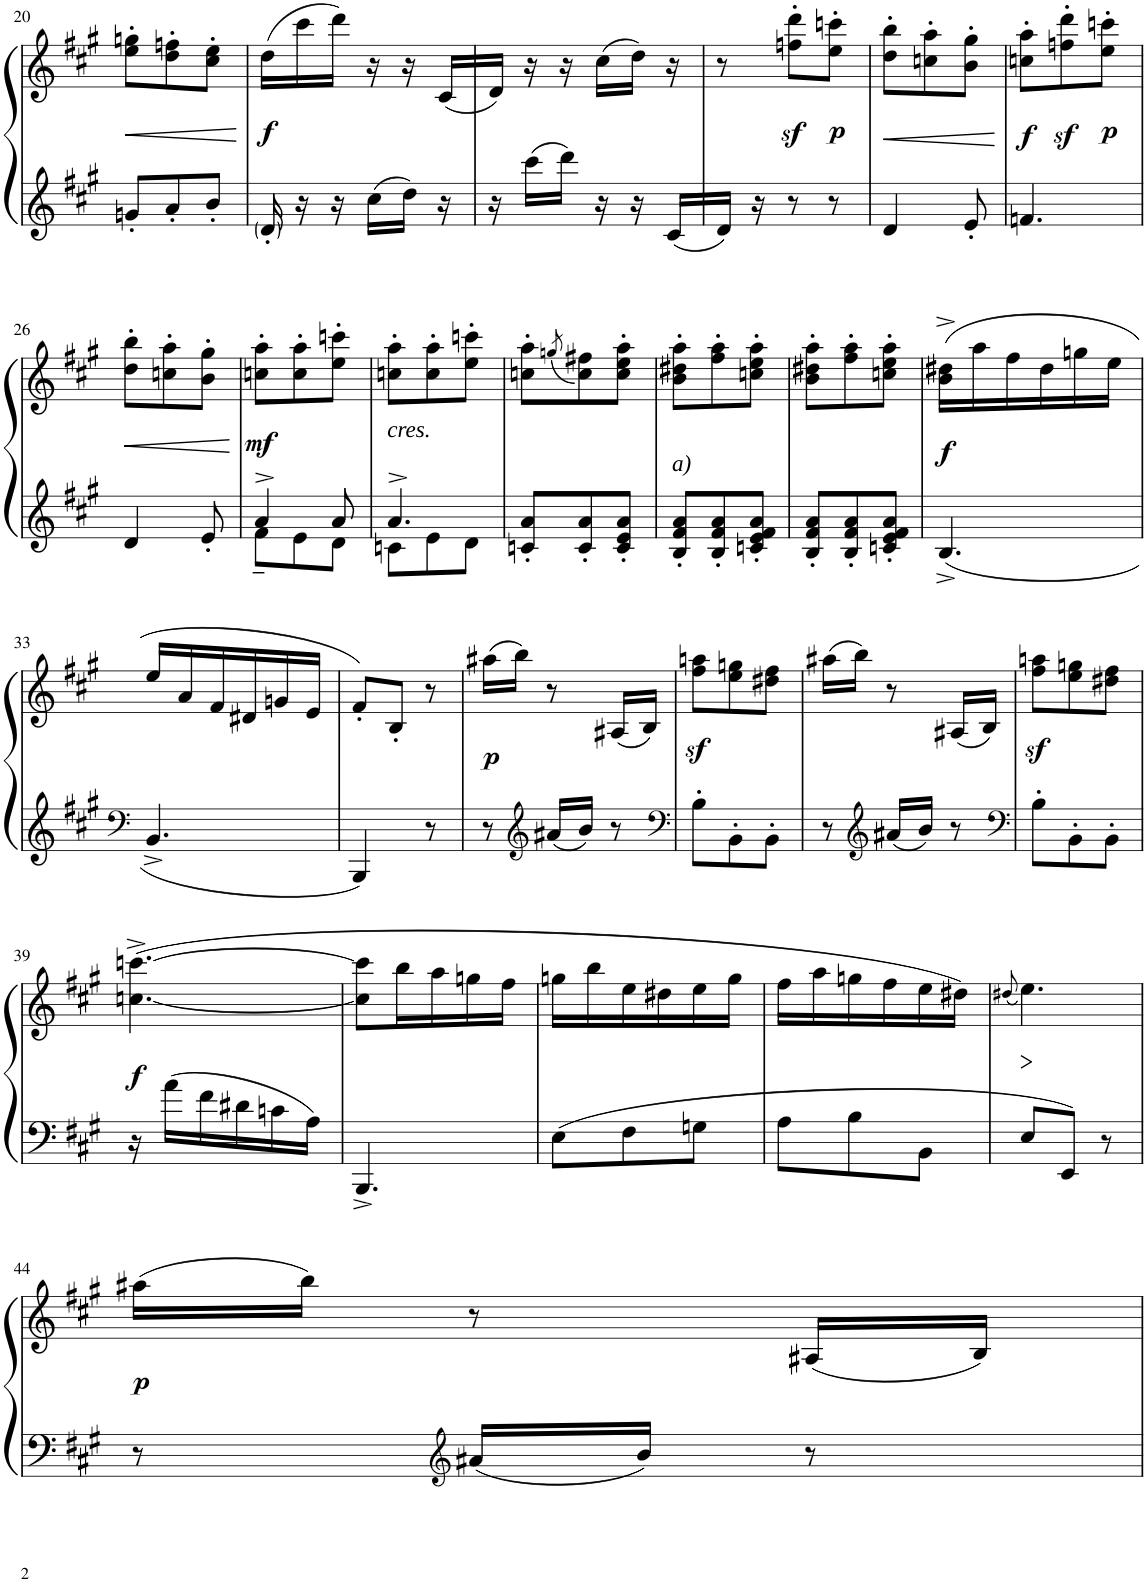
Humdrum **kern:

**kern	**kern	**dynam
*part1	*part1	*part1
*staff2	*staff1	*staff1/2
*I"Piano	*	*
*I'Pno	*	*
!!LO:PB:g=z
*clefG2	*clefG2	*
*k[f#c#g#]	*k[f#c#g#]	*
*M3/8	*M3/8	*
=20	=20	=20
!	!	!LO:HP:b
8gn'/L	8ee\' 8ggn\'L	<
8a'/	8dd\' 8ffn\'	.
8b'/J	8cc#\' 8ee\'J	.
.	.	[
=21	=21	=21
!	!	!LO:DY:b
16d'/	(16dd\LL	f
16r	16ccc#\	.
16r	16ddd\JJ)	.
16cc#\LL	16r	.
16dd\JJ	16r	.
16r	(16c#/LL	.
=22	=22	=22
16r	16d/JJ)	.
16ccc#\LL	16r	.
16ddd\JJ	16r	.
16r	(16cc#\LL	.
16r	16dd\JJ)	.
16c#/LL	16r	.
=23	=23	=23
16d/JJ	8r	.
16r	.	.
8r	8ffn\z<' 8ddd\z<'L	.
!	!	!LO:DY:b
8r	8ee\' 8cccn\'J	p
=24	=24	=24
!	!	!LO:HP:b
4d/	8dd\' 8bb\'L	<
.	8ccn\' 8aa\'	.
8e'/	8b\' 8gg#\'J	.
.	.	[
=25	=25	=25
!	!	!LO:DY:b
4.fn/	8ccn\' 8aa\'L	f
.	8ffn\z<' 8ddd\z<'	.
!	!	!LO:DY:b
.	8ee\' 8cccn\'J	p
!!LO:LB:g=z
=26	=26	=26
!	!	!LO:HP:b
4d/	8dd\' 8bb\'L	<
.	8ccn\' 8aa\'	.
8e'/	8b\' 8gg#\'J	.
.	.	[
=27	=27	=27
*^	*	*
!	!	!	!LO:DY:b
4a^/	8f#~\L	8ccn\' 8aa\'L	mf
.	8e\	8cc\' 8aa\'	.
8a/	8d\J	8ee\' 8cccn\'J	.
=28	=28	=28	=28
!	!	!LO:TX:b:i:t=cres.	!
4.a^/	8cn\L	8ccn\' 8aa\'L	.
.	8e\	8cc\' 8aa\'	.
.	8d\J	8ee\' 8cccn\'J	.
*v	*v	*	*
=29	=29	=29
8cn/' 8a/'L	8ccn\' 8aa\'L	.
.	(8qggn/	.
8c/' 8a/'	8cc\ 8ff#X\)	.
8c/' 8e/' 8a/'J	8cc\' 8ee\' 8aa\'J	.
=30	=30	=30
!LO:TX:a:i:t=a)	!	!
8B/' 8f#/' 8a/'L	8b\' 8dd#X\' 8aa\'L	.
8B/' 8f#/' 8a/'	8ff#\' 8aa\'	.
8cn/' 8e/' 8f#/' 8a/'J	8ccn\' 8ee\' 8aa\'J	.
=31	=31	=31
8B/' 8f#/' 8a/'L	8b\' 8dd#X\' 8aa\'L	.
8B/' 8f#/' 8a/'	8ff#\' 8aa\'	.
8cn/' 8e/' 8f#/' 8a/'J	8ccn\' 8ee\' 8aa\'J	.
=32	=32	=32
!	!	!LO:DY:b
4.B^/	(16b\^ 16dd#X\^LL	f
.	16aa\	.
.	16ff#\	.
.	16dd#\	.
.	16ggn\	.
.	16ee\JJ	.
!!LO:LB:g=z
=33	=33	=33
*clefF4	*	*
4.BB^/	16ee/LL	.
.	16a/	.
.	16f#/	.
.	16d#X/	.
.	16gn/	.
.	16e/JJ	.
=34	=34	=34
4BBB/	8f#'/L)	.
.	8B'/J	.
8r	8r	.
=35	=35	=35
!	!	!LO:DY:b
8r	(16aa#X\LL	p
.	16bb\JJ)	.
*clefG2	*	*
16a#X/LL	8r	.
16b/JJ	.	.
8r	(16A#X/LL	.
.	16B/JJ)	.
=36	=36	=36
*clefF4	*	*
8B'\L	8ff#\z< 8aan\z<L	.
8BB'\	8ee\ 8ggn\	.
8BB'\J	8dd#X\ 8ff#\J	.
=37	=37	=37
8r	(16aa#X\LL	.
.	16bb\JJ)	.
*clefG2	*	*
16a#X/LL	8r	.
16b/JJ	.	.
8r	(16A#X/LL	.
.	16B/JJ)	.
=38	=38	=38
*clefF4	*	*
8B'\L	8ff#\z< 8aan\z<L	.
8BB'\	8ee\ 8ggn\	.
8BB'\J	8dd#X\ 8ff#\J	.
!!LO:LB:g=z
=39	=39	=39
!	!	!LO:DY:b
16r	([4.ccn\^ [4.cccn\^	f
16a\LL	.	.
16f#\	.	.
16d#X\	.	.
16cn\	.	.
16A\JJ	.	.
=40	=40	=40
4.BBB^/	8cc\] 8ccc\]L	.
.	16bb\L	.
.	16aa\	.
.	16ggn\	.
.	16ff#\JJ	.
=41	=41	=41
8E\L	16ggn\LL	.
.	16bb\	.
8F#\	16ee\	.
.	16dd#X\	.
8Gn\J	16ee\	.
.	16gg\JJ	.
=42	=42	=42
8A\L	16ff#\LL	.
.	16aa\	.
8B\	16ggn\	.
.	16ff#\	.
8BB\J	16ee\	.
.	16dd#X\JJ)	.
=43	=43	=43
.	(8qdd#X/	.
8E/L	4.ee\)	.
8EE/J	.	.
8r	.	.
!!LO:LB:g=z
=44	=44	=44
!	!	!LO:DY:b
8r	(16aa#X\LL	p
.	16bb\JJ)	.
*clefG2	*	*
16a#X/LL	8r	.
16b/JJ	.	.
8r	(16A#X/LL	.
.	16B/JJ)	.
=	=	=
*-	*-	*-
